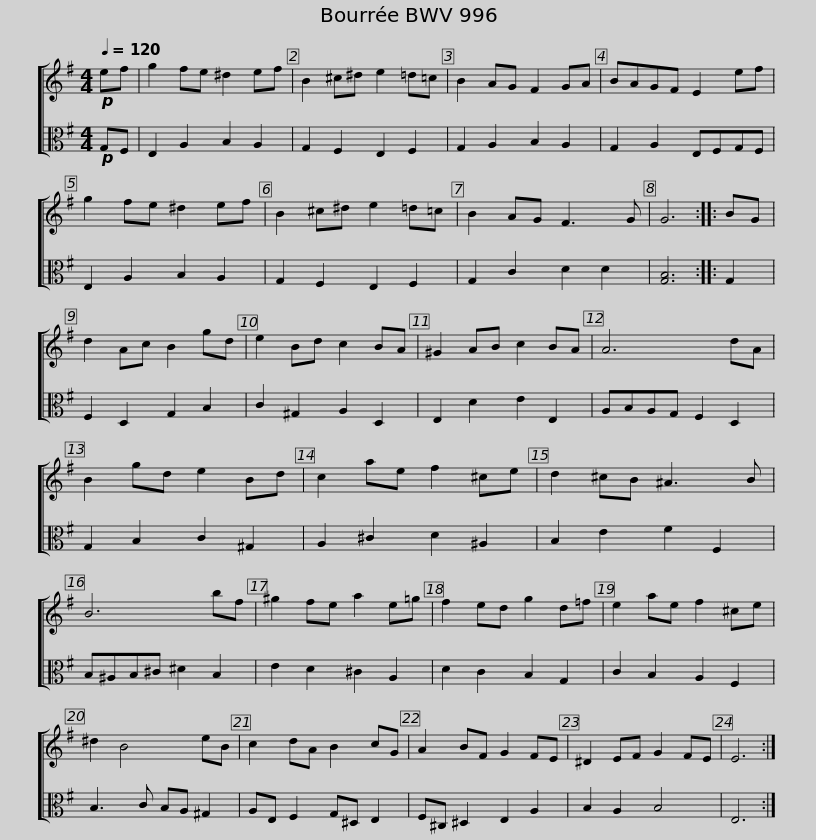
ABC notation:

X:1
%%score [ 1 2 ]
L:1/8
Q:1/4=120
M:4/4
I:linebreak $
K:G
V:1 treble
V:2 alto
V:1
!p! ef | g2 fe ^d2 ef | B2 ^c^d e2 =d=c | B2 AG F2 GA | BAGF E2 ef | %5
 g2 fe ^d2 ef |$ B2 ^c^d e2 =d=c | B2 AG F3 G | G6 :: BG | %10
 d2 Ac B2 gd | e2 Bd c2 BA | ^G2 AB c2 BA |$ A6 dA | B2 gd e2 Bd | %15
 c2 ae f2 ^ce | d2 ^cB ^A3 B | B6 bf |$ ^g2 fe a2 e=g | f2 ed g2 d=f | %20
 e2 ae f2 ^ce | ^d2 B4 eB | c2 dA B2 cG |$ A2 BF G2 FE | ^D2 EF G2 FE | %25
 E6 :| %26
V:2
!p! G,F, | E,2 A,2 B,2 A,2 | G,2 F,2 E,2 F,2 | G,2 A,2 B,2 A,2 | G,2 A,2 E,F,G,F, | %5
 E,2 A,2 B,2 A,2 |$ G,2 F,2 E,2 F,2 | G,2 C2 D2 D2 | [G,B,]6 :: G,2 | %10
 F,2 D,2 G,2 B,2 | C2 ^G,2 A,2 D,2 | E,2 D2 E2 E,2 |$ A,B,A,G, F,2 D,2 | G,2 B,2 C2 ^G,2 | %15
 A,2 ^C2 D2 ^A,2 | B,2 E2 F2 F,2 | B,^A,B,^C ^D2 B,2 |$ E2 D2 ^C2 A,2 | D2 C2 B,2 G,2 | %20
 C2 B,2 A,2 F,2 | B,3 C B,A, ^G,2 | A,E, F,2 G,^D, E,2 |$ F,^C, ^D,2 E,2 A,2 | B,2 A,2 B,4 | %25
 E,6 :| %26
